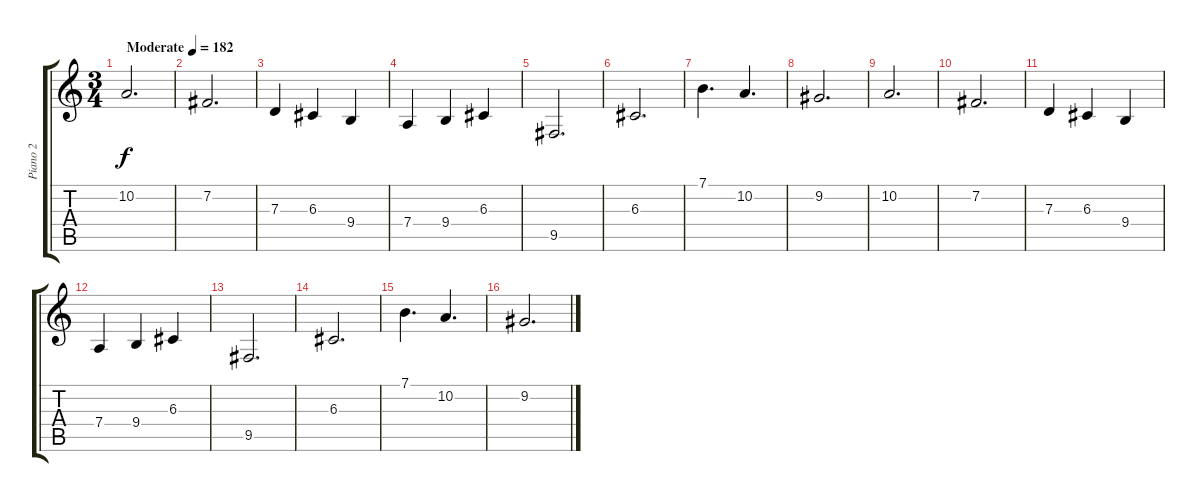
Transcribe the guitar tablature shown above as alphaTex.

\track ("Piano 2" "Piano 2") {instrument reedorgan}
\staff {score tabs}
\tuning (E4 B3 G3 D3 A2 E2) {hide}
\ts (3 4)
\tempo (182 "Moderate")
\clef g2
\ks c
10.2.2{d dy f volume 5 instrument reedorgan} |
7.2.2{d} |
7.3.4 6.3.4 9.4.4 |
7.4.4 9.4.4 6.3.4 |
9.5.2{d} |
6.3.2{d} |
7.1.4{d} 10.2.4{d} |
9.2.2{d} |
10.2.2{d} |
7.2.2{d} |
7.3.4 6.3.4 9.4.4 |
7.4.4 9.4.4 6.3.4 |
9.5.2{d} |
6.3.2{d} |
7.1.4{d} 10.2.4{d} |
9.2.2{d}
